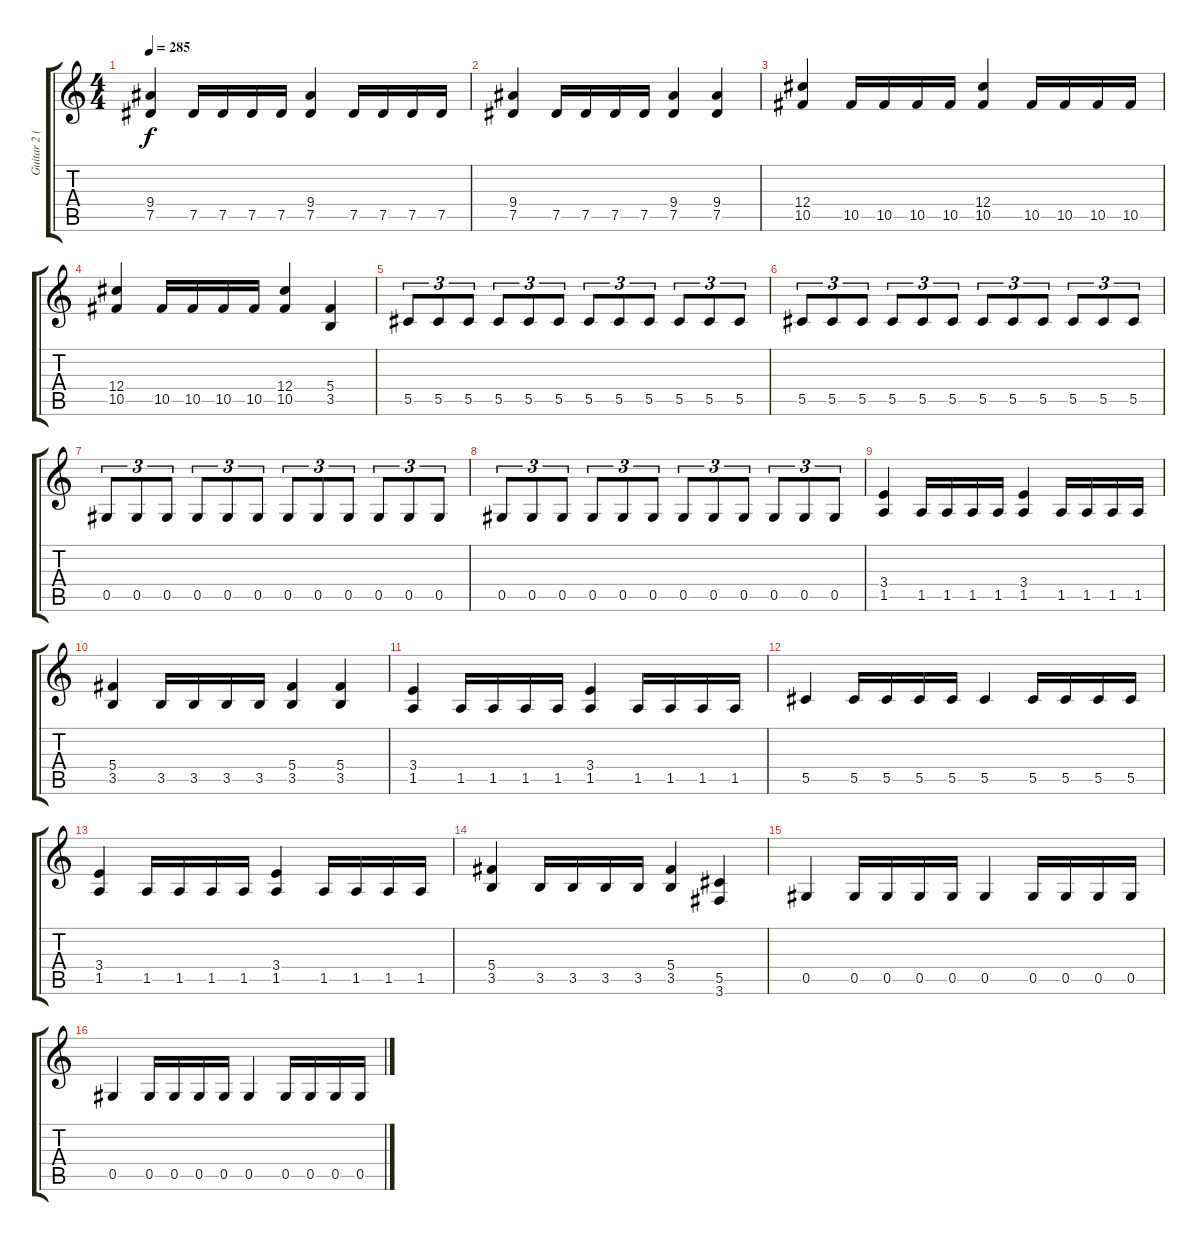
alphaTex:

\track ("Guitar 2 (Ale)" "Guitar 2 (") {instrument distortionguitar}
\staff {score tabs}
\tuning (Eb4 Bb3 Gb3 Db3 Ab2 Eb2) {hide}
\ts (4 4)
\tempo 285
\clef g2
\ks c
(9.4 7.5).4{dy f} 7.5.16 7.5.16 7.5.16 7.5.16 (9.4 7.5).4 7.5.16 7.5.16 7.5.16 7.5.16 |
(9.4 7.5).4 7.5.16 7.5.16 7.5.16 7.5.16 (9.4 7.5).4 (9.4 7.5).4 |
(12.4 10.5).4 10.5.16 10.5.16 10.5.16 10.5.16 (12.4 10.5).4 10.5.16 10.5.16 10.5.16 10.5.16 |
(12.4 10.5).4 10.5.16 10.5.16 10.5.16 10.5.16 (12.4 10.5).4 (5.4 3.5).4 |
5.5.8{tu (3 2)} 5.5.8{tu (3 2)} 5.5.8{tu (3 2)} 5.5.8{tu (3 2)} 5.5.8{tu (3 2)} 5.5.8{tu (3 2)} 5.5.8{tu (3 2)} 5.5.8{tu (3 2)} 5.5.8{tu (3 2)} 5.5.8{tu (3 2)} 5.5.8{tu (3 2)} 5.5.8{tu (3 2)} |
5.5.8{tu (3 2)} 5.5.8{tu (3 2)} 5.5.8{tu (3 2)} 5.5.8{tu (3 2)} 5.5.8{tu (3 2)} 5.5.8{tu (3 2)} 5.5.8{tu (3 2)} 5.5.8{tu (3 2)} 5.5.8{tu (3 2)} 5.5.8{tu (3 2)} 5.5.8{tu (3 2)} 5.5.8{tu (3 2)} |
0.5.8{tu (3 2)} 0.5.8{tu (3 2)} 0.5.8{tu (3 2)} 0.5.8{tu (3 2)} 0.5.8{tu (3 2)} 0.5.8{tu (3 2)} 0.5.8{tu (3 2)} 0.5.8{tu (3 2)} 0.5.8{tu (3 2)} 0.5.8{tu (3 2)} 0.5.8{tu (3 2)} 0.5.8{tu (3 2)} |
0.5.8{tu (3 2)} 0.5.8{tu (3 2)} 0.5.8{tu (3 2)} 0.5.8{tu (3 2)} 0.5.8{tu (3 2)} 0.5.8{tu (3 2)} 0.5.8{tu (3 2)} 0.5.8{tu (3 2)} 0.5.8{tu (3 2)} 0.5.8{tu (3 2)} 0.5.8{tu (3 2)} 0.5.8{tu (3 2)} |
(3.4 1.5).4 1.5.16 1.5.16 1.5.16 1.5.16 (3.4 1.5).4 1.5.16 1.5.16 1.5.16 1.5.16 |
(5.4 3.5).4 3.5.16 3.5.16 3.5.16 3.5.16 (5.4 3.5).4 (5.4 3.5).4 |
(3.4 1.5).4 1.5.16 1.5.16 1.5.16 1.5.16 (3.4 1.5).4 1.5.16 1.5.16 1.5.16 1.5.16 |
5.5.4 5.5.16 5.5.16 5.5.16 5.5.16 5.5.4 5.5.16 5.5.16 5.5.16 5.5.16 |
(3.4 1.5).4 1.5.16 1.5.16 1.5.16 1.5.16 (3.4 1.5).4 1.5.16 1.5.16 1.5.16 1.5.16 |
(5.4 3.5).4 3.5.16 3.5.16 3.5.16 3.5.16 (5.4 3.5).4 (5.5 3.6).4 |
0.5.4 0.5.16 0.5.16 0.5.16 0.5.16 0.5.4 0.5.16 0.5.16 0.5.16 0.5.16 |
0.5.4 0.5.16 0.5.16 0.5.16 0.5.16 0.5.4 0.5.16 0.5.16 0.5.16 0.5.16
